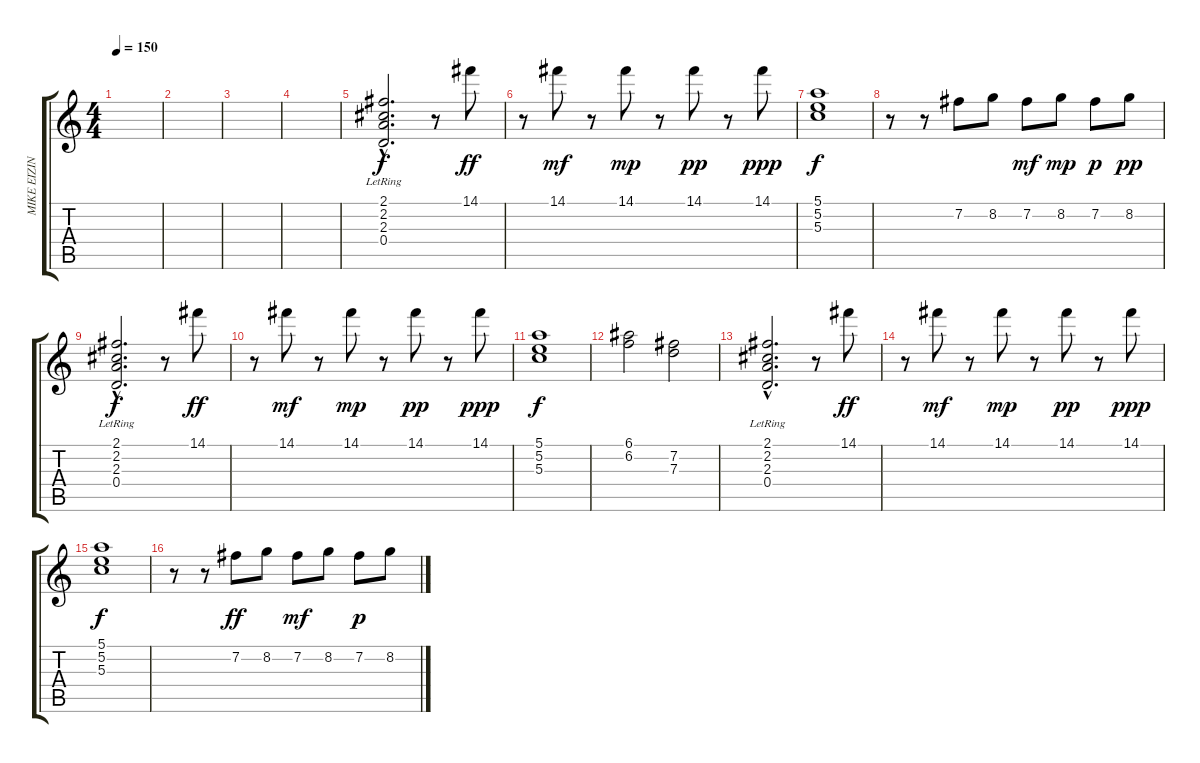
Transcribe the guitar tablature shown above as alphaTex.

\track ("MIKE EIZINGER" "MIKE EIZIN") {instrument electricguitarjazz}
\staff {score tabs}
\tuning (E4 B3 G3 D3 A2 D2) {hide}
\ts (4 4)
\tempo 150
\clef g2
\ks c
|
|
|
|
(2.1{hac lr} 2.2{hac lr} 2.3{hac lr} 0.4{hac lr}).2{d} r.8 14.1.8{dy ff} |
r.8 14.1.8{dy mf} r.8 14.1.8{dy mp} r.8 14.1.8{dy pp} r.8 14.1.8{dy ppp} |
(5.1 5.2 5.3).1{dy f} |
r.8 r.8 7.2.8 8.2.8 7.2.8{dy mf} 8.2.8{dy mp} 7.2.8{dy p} 8.2.8{dy pp} |
(2.1{hac lr} 2.2{hac lr} 2.3{hac lr} 0.4{hac lr}).2{d dy f} r.8 14.1.8{dy ff} |
r.8 14.1.8{dy mf} r.8 14.1.8{dy mp} r.8 14.1.8{dy pp} r.8 14.1.8{dy ppp} |
(5.1 5.2 5.3).1{dy f} |
(6.1 6.2).2 (7.2 7.3).2 |
(2.1{hac lr} 2.2{hac lr} 2.3{hac lr} 0.4{hac lr}).2{d} r.8 14.1.8{dy ff} |
r.8 14.1.8{dy mf} r.8 14.1.8{dy mp} r.8 14.1.8{dy pp} r.8 14.1.8{dy ppp} |
(5.1 5.2 5.3).1{dy f} |
r.8 r.8 7.2.8{dy ff} 8.2.8 7.2.8{dy mf} 8.2.8 7.2.8{dy p} 8.2.8
